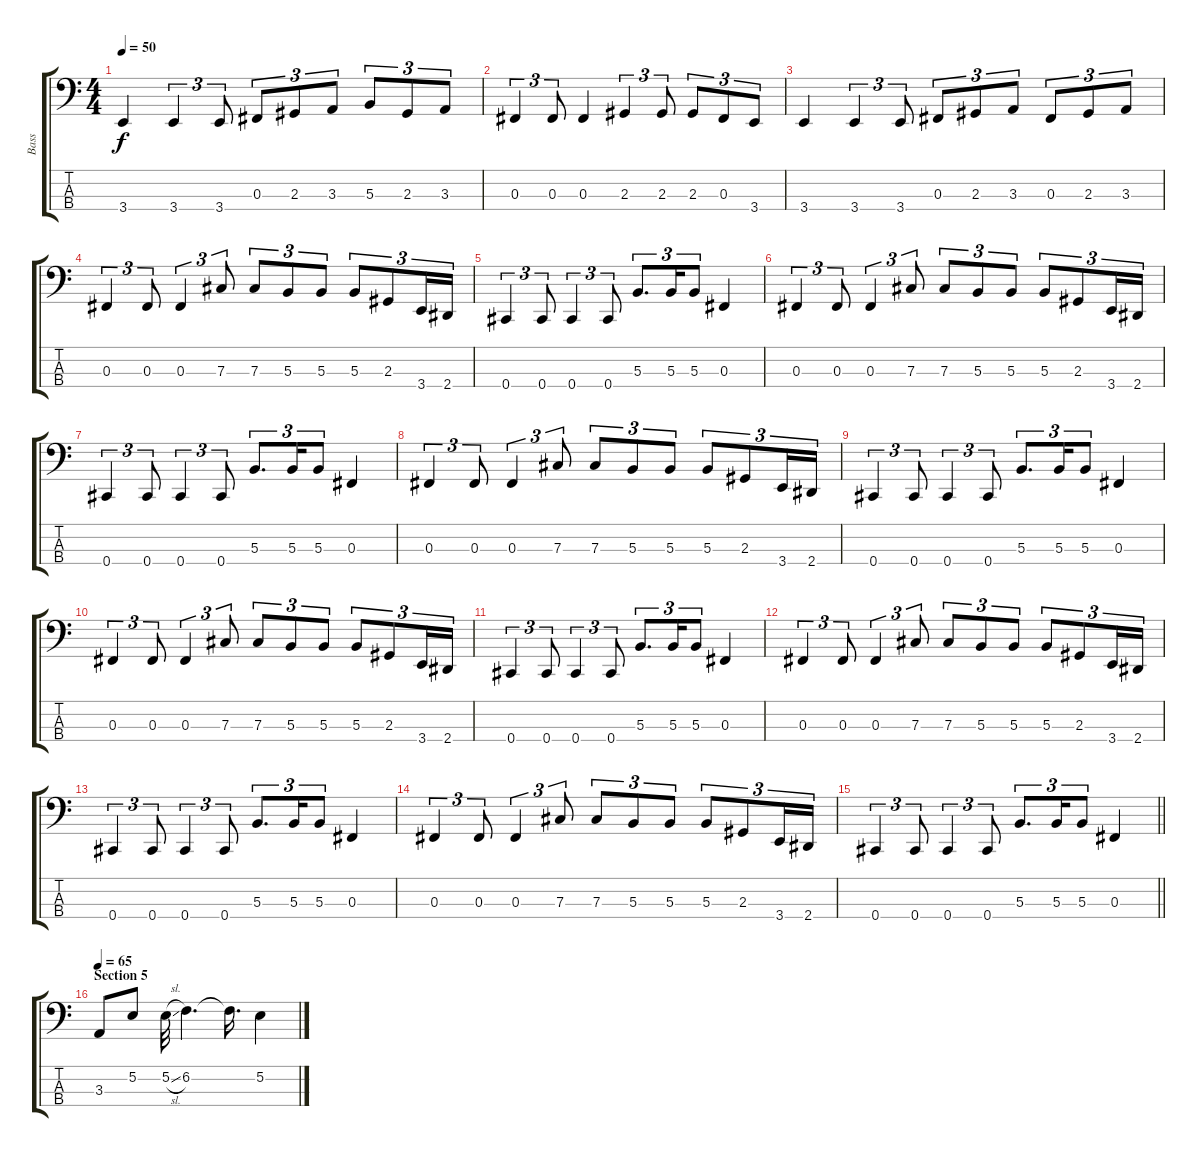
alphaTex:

\track ("Bass" "Bass") {instrument electricbasspick}
\staff {score tabs}
\tuning (E2 B1 Gb1 Db1) {hide}
\ts (4 4)
\tempo 50
\clef f4
\ks c
3.4.4{dy f} 3.4.4{tu (3 2)} 3.4.8{tu (3 2)} 0.3.8{tu (3 2)} 2.3.8{tu (3 2)} 3.3.8{tu (3 2)} 5.3.8{tu (3 2)} 2.3.8{tu (3 2)} 3.3.8{tu (3 2)} |
0.3.4{tu (3 2)} 0.3.8{tu (3 2)} 0.3.4 2.3.4{tu (3 2)} 2.3.8{tu (3 2)} 2.3.8{tu (3 2)} 0.3.8{tu (3 2)} 3.4.8{tu (3 2)} |
3.4.4 3.4.4{tu (3 2)} 3.4.8{tu (3 2)} 0.3.8{tu (3 2)} 2.3.8{tu (3 2)} 3.3.8{tu (3 2)} 0.3.8{tu (3 2)} 2.3.8{tu (3 2)} 3.3.8{tu (3 2)} |
0.3.4{tu (3 2)} 0.3.8{tu (3 2)} 0.3.4{tu (3 2)} 7.3.8{tu (3 2)} 7.3.8{tu (3 2)} 5.3.8{tu (3 2)} 5.3.8{tu (3 2)} 5.3.8{tu (3 2)} 2.3.8{tu (3 2)} 3.4.16{tu (3 2)} 2.4.16{tu (3 2)} |
0.4.4{tu (3 2)} 0.4.8{tu (3 2)} 0.4.4{tu (3 2)} 0.4.8{tu (3 2)} 5.3.8{d tu (3 2)} 5.3.16{tu (3 2)} 5.3.8{tu (3 2)} 0.3.4 |
0.3.4{tu (3 2)} 0.3.8{tu (3 2)} 0.3.4{tu (3 2)} 7.3.8{tu (3 2)} 7.3.8{tu (3 2)} 5.3.8{tu (3 2)} 5.3.8{tu (3 2)} 5.3.8{tu (3 2)} 2.3.8{tu (3 2)} 3.4.16{tu (3 2)} 2.4.16{tu (3 2)} |
0.4.4{tu (3 2)} 0.4.8{tu (3 2)} 0.4.4{tu (3 2)} 0.4.8{tu (3 2)} 5.3.8{d tu (3 2)} 5.3.16{tu (3 2)} 5.3.8{tu (3 2)} 0.3.4 |
0.3.4{tu (3 2)} 0.3.8{tu (3 2)} 0.3.4{tu (3 2)} 7.3.8{tu (3 2)} 7.3.8{tu (3 2)} 5.3.8{tu (3 2)} 5.3.8{tu (3 2)} 5.3.8{tu (3 2)} 2.3.8{tu (3 2)} 3.4.16{tu (3 2)} 2.4.16{tu (3 2)} |
0.4.4{tu (3 2)} 0.4.8{tu (3 2)} 0.4.4{tu (3 2)} 0.4.8{tu (3 2)} 5.3.8{d tu (3 2)} 5.3.16{tu (3 2)} 5.3.8{tu (3 2)} 0.3.4 |
0.3.4{tu (3 2)} 0.3.8{tu (3 2)} 0.3.4{tu (3 2)} 7.3.8{tu (3 2)} 7.3.8{tu (3 2)} 5.3.8{tu (3 2)} 5.3.8{tu (3 2)} 5.3.8{tu (3 2)} 2.3.8{tu (3 2)} 3.4.16{tu (3 2)} 2.4.16{tu (3 2)} |
0.4.4{tu (3 2)} 0.4.8{tu (3 2)} 0.4.4{tu (3 2)} 0.4.8{tu (3 2)} 5.3.8{d tu (3 2)} 5.3.16{tu (3 2)} 5.3.8{tu (3 2)} 0.3.4 |
0.3.4{tu (3 2)} 0.3.8{tu (3 2)} 0.3.4{tu (3 2)} 7.3.8{tu (3 2)} 7.3.8{tu (3 2)} 5.3.8{tu (3 2)} 5.3.8{tu (3 2)} 5.3.8{tu (3 2)} 2.3.8{tu (3 2)} 3.4.16{tu (3 2)} 2.4.16{tu (3 2)} |
0.4.4{tu (3 2)} 0.4.8{tu (3 2)} 0.4.4{tu (3 2)} 0.4.8{tu (3 2)} 5.3.8{d tu (3 2)} 5.3.16{tu (3 2)} 5.3.8{tu (3 2)} 0.3.4 |
0.3.4{tu (3 2)} 0.3.8{tu (3 2)} 0.3.4{tu (3 2)} 7.3.8{tu (3 2)} 7.3.8{tu (3 2)} 5.3.8{tu (3 2)} 5.3.8{tu (3 2)} 5.3.8{tu (3 2)} 2.3.8{tu (3 2)} 3.4.16{tu (3 2)} 2.4.16{tu (3 2)} |
\barLineRight lightlight
0.4.4{tu (3 2)} 0.4.8{tu (3 2)} 0.4.4{tu (3 2)} 0.4.8{tu (3 2)} 5.3.8{d tu (3 2)} 5.3.16{tu (3 2)} 5.3.8{tu (3 2)} 0.3.4 |
\section ("" "Section 5")
\tempo 65
3.3.8 5.2.8 5.2{sl}.32 6.2.4{d} 6.2{t}.16{d} 5.2.4
